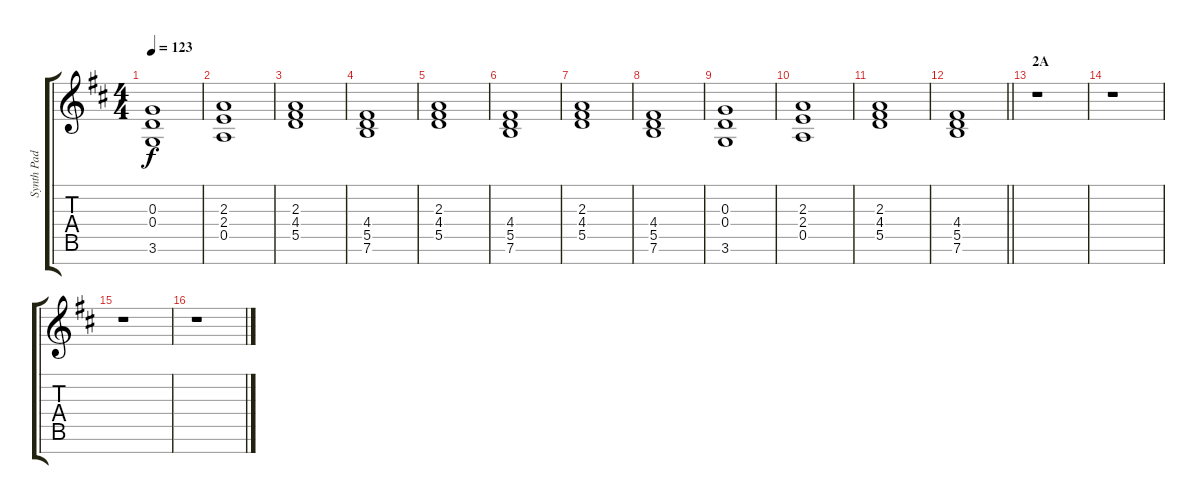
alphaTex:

\track ("Synth Pad" "Synth Pad") {instrument lead3calliope}
\staff {score tabs}
\tuning (E5 B4 G4 D4 A3 E3 B2) {hide}
\ts (4 4)
\tempo 123
\clef g2
\ks d
(0.3 0.4 3.6).1{dy f} |
(2.3 2.4 0.5).1 |
(2.3 4.4 5.5).1 |
(4.4 5.5 7.6).1 |
(2.3 4.4 5.5).1 |
(4.4 5.5 7.6).1 |
(2.3 4.4 5.5).1 |
(4.4 5.5 7.6).1 |
(0.3 0.4 3.6).1 |
(2.3 2.4 0.5).1 |
(2.3 4.4 5.5).1 |
\barLineRight lightlight
(4.4 5.5 7.6).1 |
\section ("" "2A")
r.1{instrument lead3calliope} |
r.1 |
r.1 |
r.1
